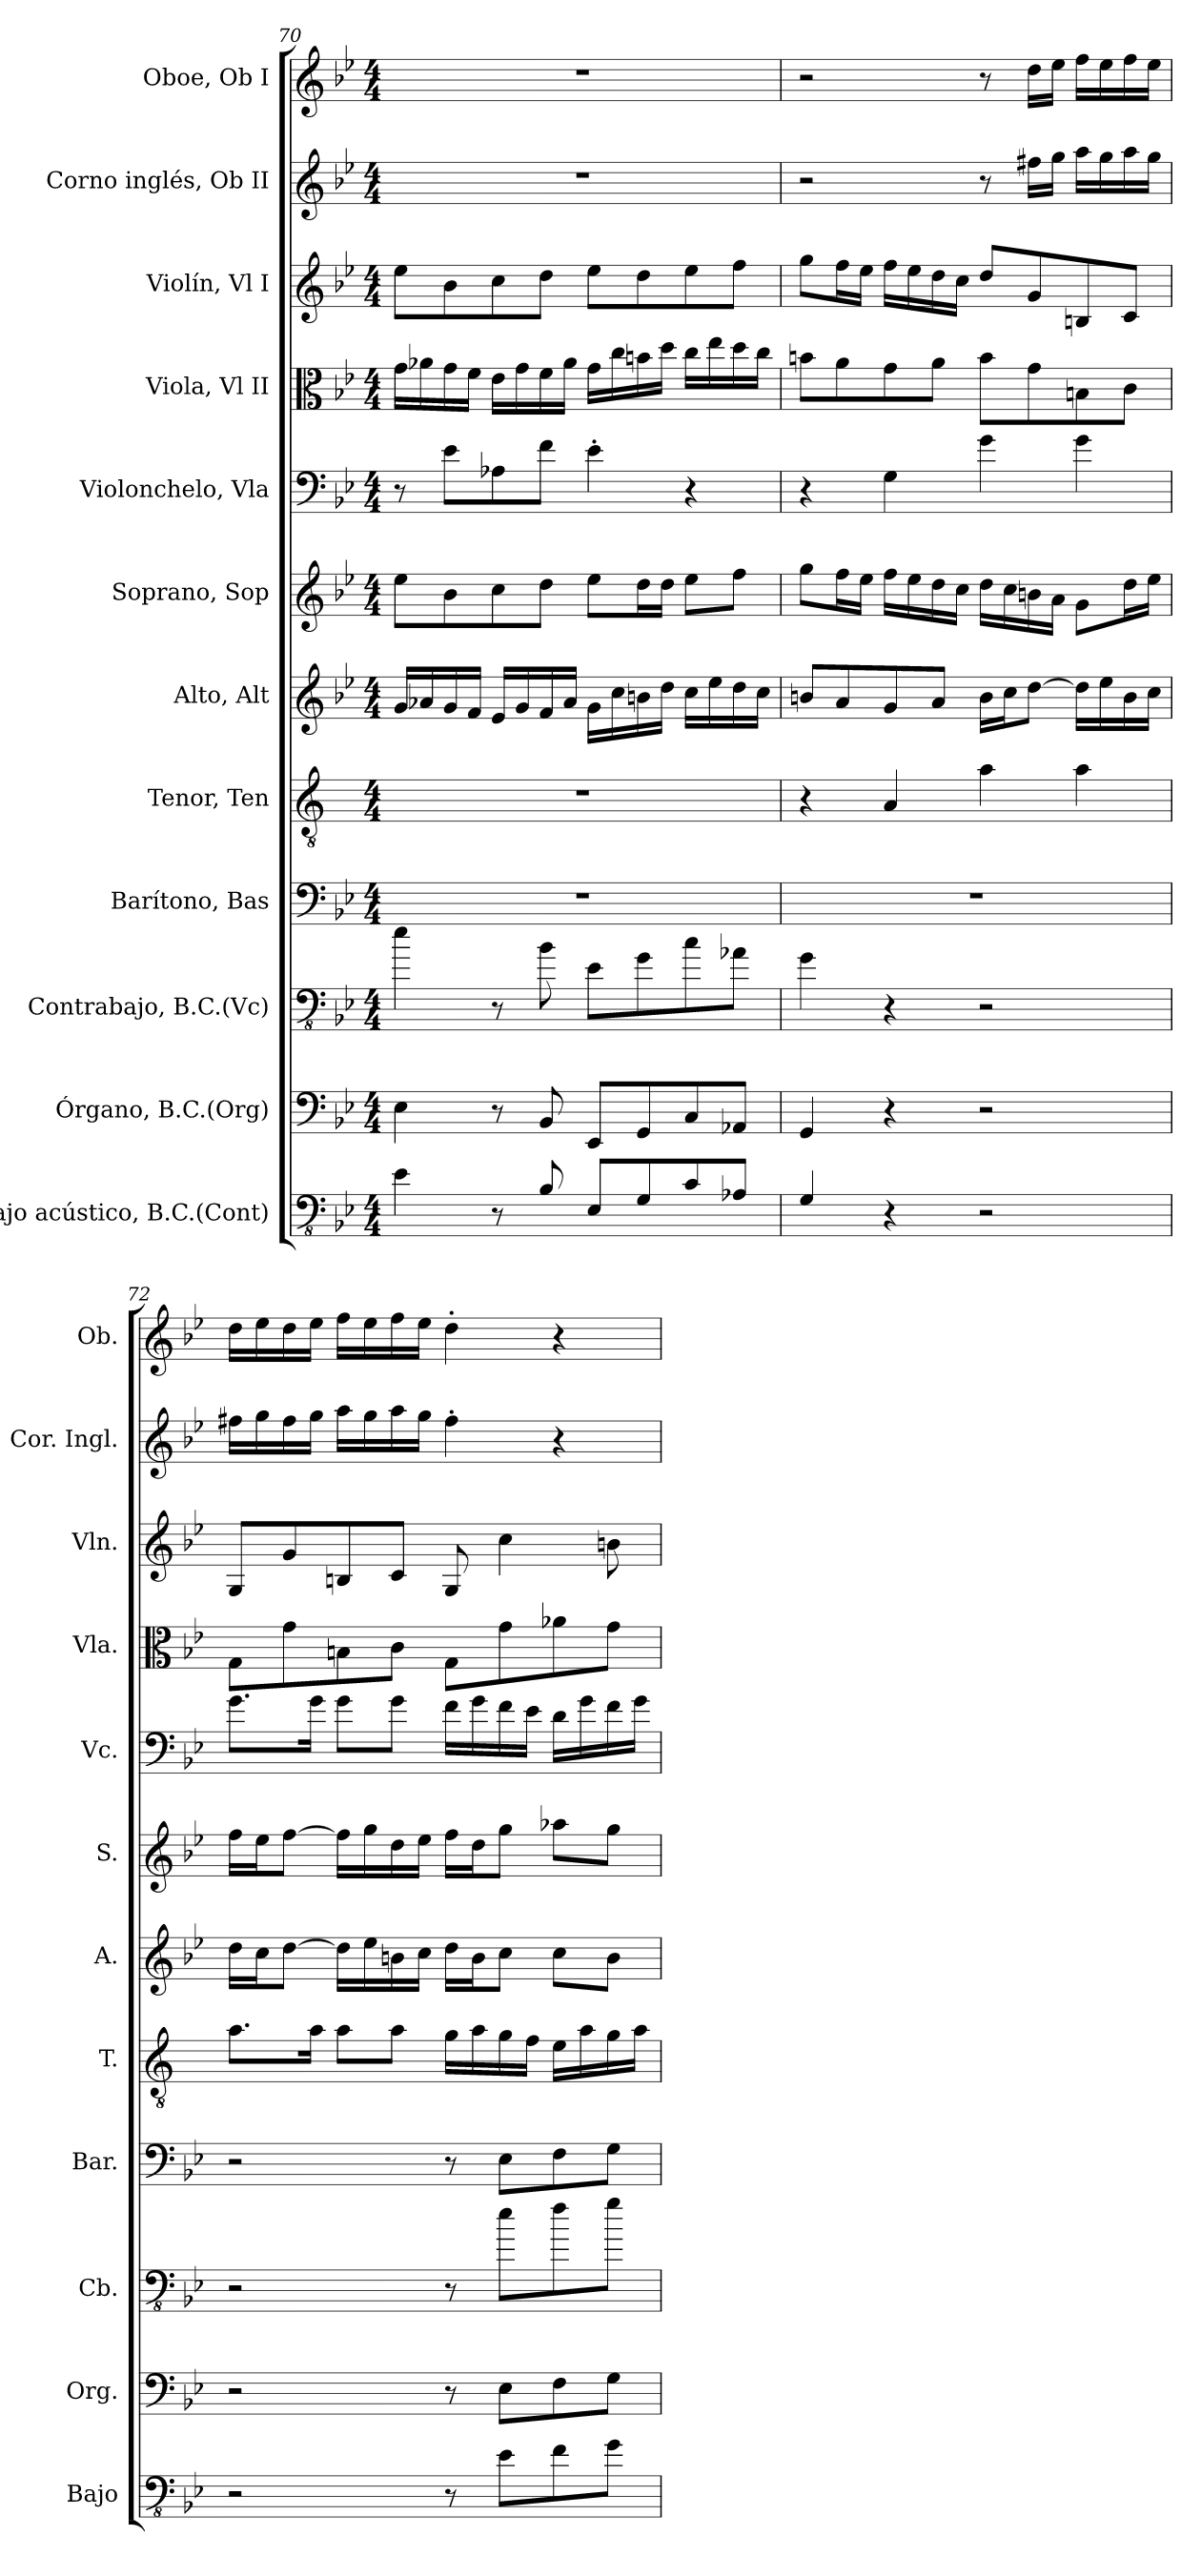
**kern	**kern	**kern	**kern	**kern	**kern	**kern	**kern	**kern	**kern	**kern	**kern
*part12	*part11	*part10	*part9	*part8	*part7	*part6	*part5	*part4	*part3	*part2	*part1
*staff12	*staff11	*staff10	*staff9	*staff8	*staff7	*staff6	*staff5	*staff4	*staff3	*staff2	*staff1
*I"Bajo acústico, B.C.(Cont)	*I"Órgano, B.C.(Org)	*I"Contrabajo, B.C.(Vc)	*I"Barítono, Bas	*I"Tenor, Ten	*I"Alto, Alt	*I"Soprano, Sop	*I"Violonchelo, Vla	*I"Viola, Vl II	*I"Violín, Vl I	*I"Corno inglés, Ob II	*I"Oboe, Ob I
*I'Bajo	*I'Org.	*I'Cb.	*I'Bar.	*I'T.	*I'A.	*I'S.	*I'Vc.	*I'Vla.	*I'Vln.	*I'Cor. Ingl.	*I'Ob.
!!LO:PB:g=z
*clefFv4	*clefF4	*clefFv4	*clefF4	*clefGv2	*clefG2	*clefG2	*clefF4	*clefC3	*clefG2	*clefG2	*clefG2
*ITrd7c12	*	*ITrd7c12	*	*ITrd1c2	*	*	*	*	*	*ITrd4c7	*
*k[b-e-]	*k[b-e-]	*k[b-e-]	*k[b-e-]	*k[b-e-]	*k[b-e-]	*k[b-e-]	*k[b-e-]	*k[b-e-]	*k[b-e-]	*k[b-e-a-]	*k[b-e-]
*M4/4	*M4/4	*M4/4	*M4/4	*M4/4	*M4/4	*M4/4	*M4/4	*M4/4	*M4/4	*M4/4	*M4/4
=70	=70	=70	=70	=70	=70	=70	=70	=70	=70	=70	=70
4EE-\	4E-\	4E-\	1r	1r	16g/LL	8ee-\L	8r	16g\LL	8ee-\L	1r	1r
.	.	.	.	.	16a-X/	.	.	16a-X\	.	.	.
.	.	.	.	.	16g/	8b-\	8e-\L	16g\	8b-\	.	.
.	.	.	.	.	16f/JJ	.	.	16f\JJ	.	.	.
8r	8r	8r	.	.	16e-/LL	8cc\	8A-X\	16e-\LL	8cc\	.	.
.	.	.	.	.	16g/	.	.	16g\	.	.	.
8BBB-/	8BB-/	8BB-\	.	.	16f/	8dd\J	8f\J	16f\	8dd\J	.	.
.	.	.	.	.	16a-/JJ	.	.	16a-\JJ	.	.	.
8EEE-/L	8EE-/L	8EE-\L	.	.	16g\LL	8ee-\L	4e-'\	16g\LL	8ee-\L	.	.
.	.	.	.	.	16cc\	.	.	16cc\	.	.	.
8GGG/	8GG/	8GG\	.	.	16bn\	16dd\L	.	16bn\	8dd\	.	.
.	.	.	.	.	16dd\JJ	16dd\JJ	.	16dd\JJ	.	.	.
8CC/	8C/	8C\	.	.	16cc\LL	8ee-\L	4r	16cc\LL	8ee-\	.	.
.	.	.	.	.	16ee-\	.	.	16ee-\	.	.	.
8AAA-X/J	8AA-X/J	8AA-X\J	.	.	16dd\	8ff\J	.	16dd\	8ff\J	.	.
.	.	.	.	.	16cc\JJ	.	.	16cc\JJ	.	.	.
=71	=71	=71	=71	=71	=71	=71	=71	=71	=71	=71	=71
4GGG/	4GG/	4GG\	1r	4r	8bn/L	8gg\L	4r	8bn\L	8gg\L	2r	2r
.	.	.	.	.	8a/	16ff\L	.	8a\	16ff\L	.	.
.	.	.	.	.	.	16ee-\JJ	.	.	16ee-\JJ	.	.
4r	4r	4r	.	4G/	8g/	16ff\LL	4G\	8g\	16ff\LL	.	.
.	.	.	.	.	.	16ee-\	.	.	16ee-\	.	.
.	.	.	.	.	8a/J	16dd\	.	8a\J	16dd\	.	.
.	.	.	.	.	.	16cc\JJ	.	.	16cc\JJ	.	.
2r	2r	2r	.	4g\	16b\LL	16dd\LL	4g\	8b\L	8dd/L	8r	8r
.	.	.	.	.	16cc\J	16cc\	.	.	.	.	.
.	.	.	.	.	[8dd\J	16bn\	.	8g\	8g/	16bn\LL	16dd\LL
.	.	.	.	.	.	16a\JJ	.	.	.	16cc\JJ	16ee-\JJ
.	.	.	.	4g\	16dd\LL]	8g\L	4g\	8Bn\	8Bn/	16dd\LL	16ff\LL
.	.	.	.	.	16ee-\	.	.	.	.	16cc\	16ee-\
.	.	.	.	.	16b\	16dd\L	.	8c\J	8c/J	16dd\	16ff\
.	.	.	.	.	16cc\JJ	16ee-\JJ	.	.	.	16cc\JJ	16ee-\JJ
!!LO:PB:g=z
=72	=72	=72	=72	=72	=72	=72	=72	=72	=72	=72	=72
2r	2r	2r	2r	8.g\L	16dd\LL	16ff\LL	8.g\L	8G\L	8G/L	16bn\LL	16dd\LL
.	.	.	.	.	16cc\J	16ee-\J	.	.	.	16cc\	16ee-\
.	.	.	.	.	[8dd\J	[8ff\J	.	8g\	8g/	16b\	16dd\
.	.	.	.	16g\Jk	.	.	16g\Jk	.	.	16cc\JJ	16ee-\JJ
.	.	.	.	8g\L	16dd\LL]	16ff\LL]	8g\L	8Bn\	8Bn/	16dd\LL	16ff\LL
.	.	.	.	.	16ee-\	16gg\	.	.	.	16cc\	16ee-\
.	.	.	.	8g\J	16bn\	16dd\	8g\J	8c\J	8c/J	16dd\	16ff\
.	.	.	.	.	16cc\JJ	16ee-\JJ	.	.	.	16cc\JJ	16ee-\JJ
8r	8r	8r	8r	16f\LL	16dd\LL	16ff\LL	16f\LL	8G\L	8G/	4b'\	4dd'\
.	.	.	.	16g\	16b\J	16dd\J	16g\	.	.	.	.
8EE-\L	8E-\L	8E-\L	8E-\L	16f\	8cc\J	8gg\J	16f\	8g\	4cc\	.	.
.	.	.	.	16e-\JJ	.	.	16e-\JJ	.	.	.	.
8FF\	8F\	8F\	8F\	16d\LL	8cc\L	8aa-X\L	16d\LL	8a-X\	.	4r	4r
.	.	.	.	16g\	.	.	16g\	.	.	.	.
8GG\J	8G\J	8G\J	8G\J	16f\	8b\J	8gg\J	16f\	8g\J	8bn\	.	.
.	.	.	.	16g\JJ	.	.	16g\JJ	.	.	.	.
=	=	=	=	=	=	=	=	=	=	=	=
*-	*-	*-	*-	*-	*-	*-	*-	*-	*-	*-	*-
